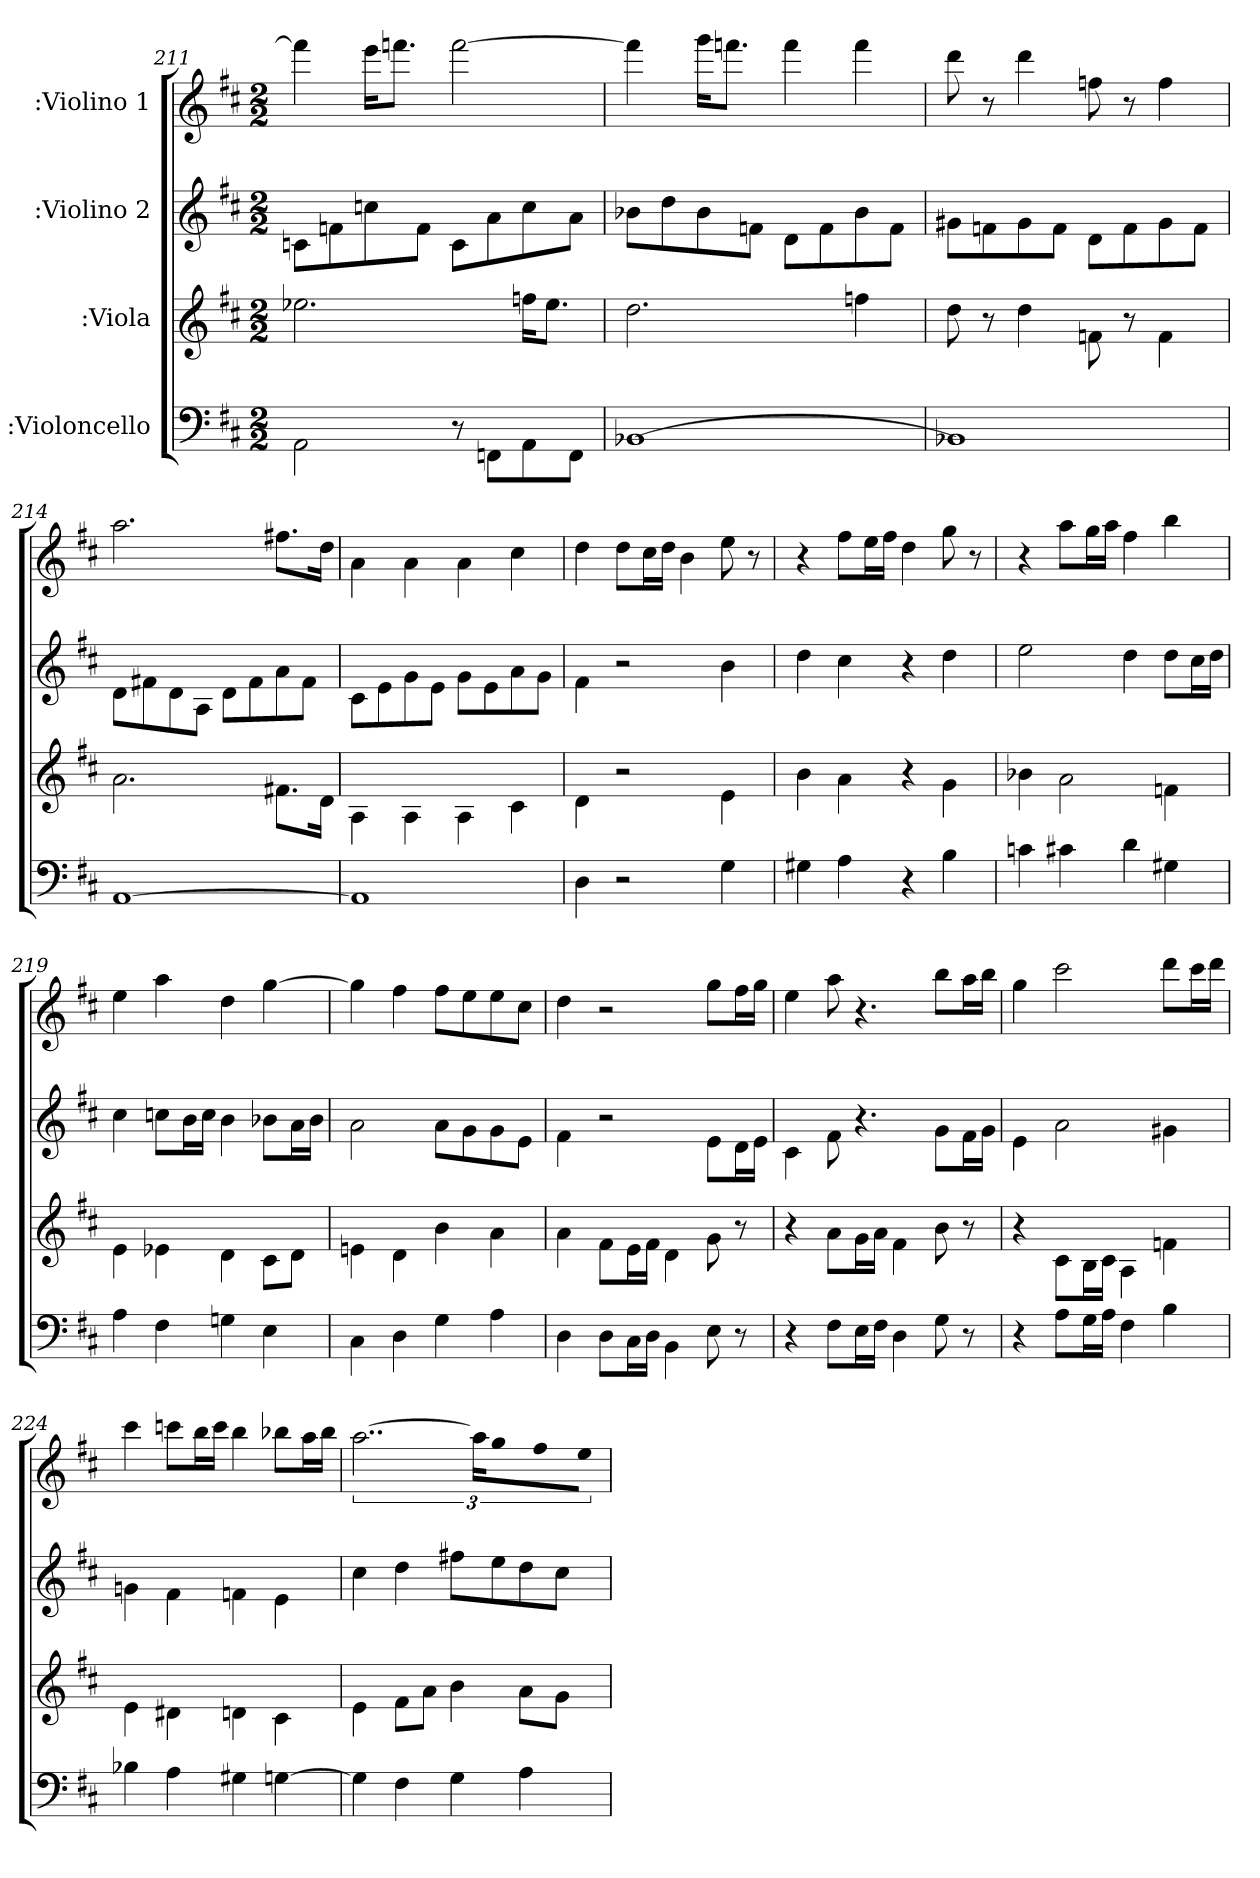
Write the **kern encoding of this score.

**kern	**kern	**kern	**kern
*part4	*part3	*part2	*part1
*staff4	*staff3	*staff2	*staff1
*I":Violoncello	*I":Viola	*I":Violino 2	*I":Violino 1
*k[f#c#]	*k[f#c#]	*k[f#c#]	*k[f#c#]
*D:	*D:	*D:	*D:
*M2/2	*M2/2	*M2/2	*M2/2
=211	=211	=211	=211
2AA\	2.ee-X\	8cn\L	4fffn\]
.	.	8fn\	.
.	.	8cc\	16eee\KL
.	.	.	8.fff\J
.	.	8f\J	.
8r	.	8c\L	[2fff\
8FFn\L	.	8a\	.
8AA\	16ffn\KL	8cc\	.
.	8.ee-\J	.	.
8FF\J	.	8a\J	.
=212	=212	=212	=212
[1BB-X\	2.dd\	8b-X\L	4fffn\]
.	.	8dd\	.
.	.	8b-\	16ggg\KL
.	.	.	8.fff\J
.	.	8fn\J	.
.	.	8d\L	4fff\
.	.	8f\	.
.	4ffn\	8b-\	4fff\
.	.	8f\J	.
=213	=213	=213	=213
1BB-X\]	8dd\	8g#X\L	8ddd\
.	8r	8fn\	8r
.	4dd\	8g#\	4ddd\
.	.	8f\J	.
.	8fn\	8d\L	8ffn\
.	8r	8f\	8r
.	4f\	8g#\	4ff\
.	.	8f\J	.
=214	=214	=214	=214
[1AA\	2.a\	8d\L	2.aa\
.	.	8f#X\	.
.	.	8d\	.
.	.	8A\J	.
.	.	8d\L	.
.	.	8f#\	.
.	8.f#X\L	8a\	8.ff#X\L
.	.	8f#\J	.
.	16d\Jk	.	16dd\Jk
=215	=215	=215	=215
1AA\]	4A\	8c#\L	4a\
.	.	8e\	.
.	4A\	8g\	4a\
.	.	8e\J	.
.	4A\	8g\L	4a\
.	.	8e\	.
.	4c#\	8a\	4cc#\
.	.	8g\J	.
=216	=216	=216	=216
4D\	4d\	4f#\	4dd\
2r	2r	2r	8dd\L
.	.	.	16cc#\L
.	.	.	16dd\JJ
.	.	.	4b\
4G\	4e\	4b\	8ee\
.	.	.	8r
=217	=217	=217	=217
4G#X\	4b\	4dd\	4r
4A\	4a\	4cc#\	8ff#\L
.	.	.	16ee\L
.	.	.	16ff#\JJ
4r	4r	4r	4dd\
4B\	4g\	4dd\	8gg\
.	.	.	8r
=218	=218	=218	=218
4cn\	4b-X\	2ee\	4r
4c#X\	2a\	.	8aa\L
.	.	.	16gg\L
.	.	.	16aa\JJ
4d\	.	4dd\	4ff#\
4G#X\	4fn\	8dd\L	4bb\
.	.	16cc#\L	.
.	.	16dd\JJ	.
=219	=219	=219	=219
4A\	4e\	4cc#\	4ee\
4F#\	4e-X\	8ccn\L	4aa\
.	.	16b\L	.
.	.	16cc\JJ	.
4Gn\	4d\	4b\	4dd\
4E\	8c#\L	8b-X\L	[4gg\
.	8d\J	16a\L	.
.	.	16b-\JJ	.
=220	=220	=220	=220
4C#\	4en\	2a\	4gg\]
4D\	4d\	.	4ff#\
4G\	4b\	8a\L	8ff#\L
.	.	8g\	8ee\
4A\	4a\	8g\	8ee\
.	.	8e\J	8cc#\J
=221	=221	=221	=221
4D\	4a\	4f#\	4dd\
8D\L	8f#\L	2r	2r
16C#\L	16e\L	.	.
16D\JJ	16f#\JJ	.	.
4BB\	4d\	.	.
8E\	8g\	8e\L	8gg\L
8r	8r	16d\L	16ff#\L
.	.	16e\JJ	16gg\JJ
=222	=222	=222	=222
4r	4r	4c#\	4ee\
8F#\L	8a\L	8f#\	8aa\
16E\L	16g\L	4.r	4.r
16F#\JJ	16a\JJ	.	.
4D\	4f#\	.	.
8G\	8b\	8g\L	8bb\L
8r	8r	16f#\L	16aa\L
.	.	16g\JJ	16bb\JJ
=223	=223	=223	=223
4r	4r	4e\	4gg\
8A\L	8c#\L	2a\	2ccc#\
16G\L	16B\L	.	.
16A\JJ	16c#\JJ	.	.
4F#\	4A\	.	.
4B\	4fn\	4g#X\	8ddd\L
.	.	.	16ccc#\L
.	.	.	16ddd\JJ
=224	=224	=224	=224
4B-X\	4e\	4gn\	4ccc#\
4A\	4d#X\	4f#\	8cccn\L
.	.	.	16bb\L
.	.	.	16ccc\JJ
4G#X\	4dn\	4fn\	4bb\
[4Gn\	4c#\	4e\	8bb-X\L
.	.	.	16aa\L
.	.	.	16bb-\JJ
=225	=225	=225	=225
4G\]	4e\	4cc#\	[3..aa\
4F#\	8f#\L	4dd\	.
.	8a\J	.	.
4G\	4b\	8ff#X\L	.
.	.	.	24aa\KL]
.	.	8ee\	8gg\
4A\	8a\L	8dd\	8ff#\
.	8g\J	8cc#\J	8ee\J
=	=	=	=
*-	*-	*-	*-
